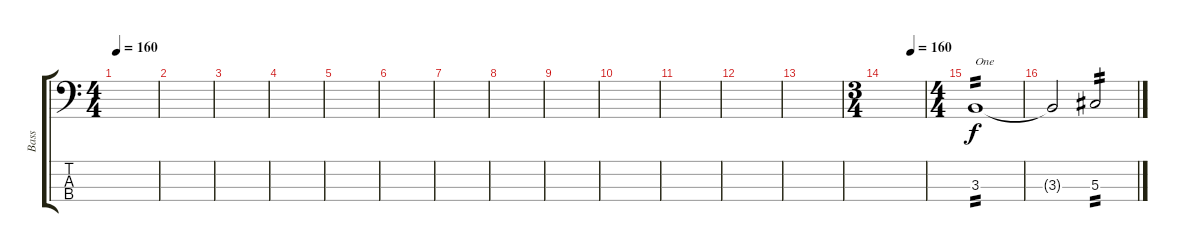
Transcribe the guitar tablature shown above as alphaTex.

\track ("Bass" "Bass") {instrument electricbasspick}
\staff {score tabs}
\tuning (Gb2 Db2 Ab1 Eb1) {hide}
\ts (4 4)
\tempo 160
\clef f4
\ks c
|
|
|
|
|
|
|
|
|
|
|
|
|
\ts (3 4)
\tempo (160 0.6666666666666666)
|
\ts (4 4)
3.3.1{txt "One" tp 2} |
3.3{t}.2 5.3.2{tp 2}
